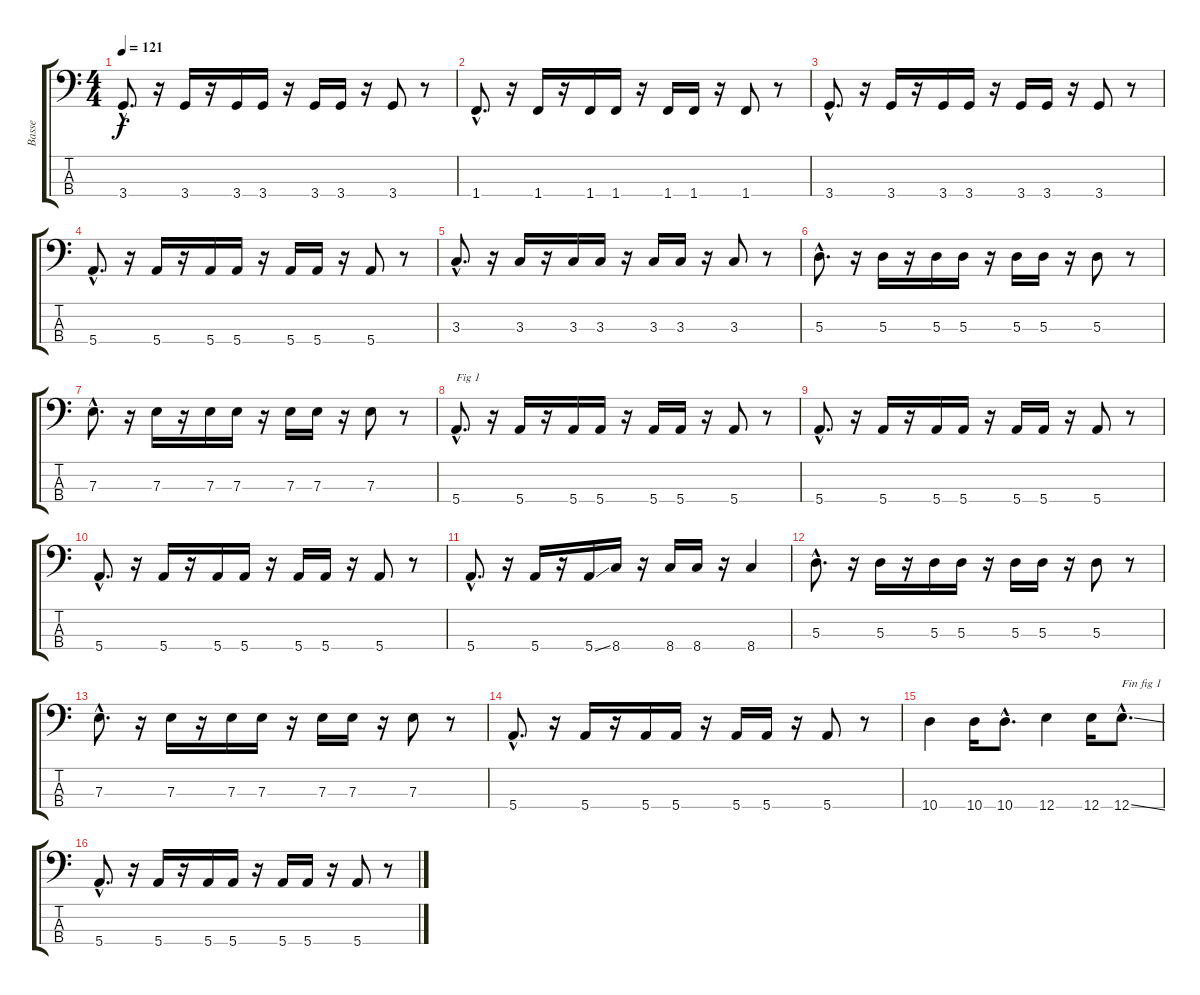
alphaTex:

\track ("Basse" "Basse") {instrument synthbass2}
\staff {score tabs}
\tuning (G2 D2 A1 E1) {hide}
\ts (4 4)
\tempo 121
\clef f4
\ks c
3.4{hac}.8{d dy f} r.16 3.4.16 r.16 3.4.16 3.4.16 r.16 3.4.16 3.4.16 r.16 3.4.8 r.8 |
1.4{hac}.8{d} r.16 1.4.16 r.16 1.4.16 1.4.16 r.16 1.4.16 1.4.16 r.16 1.4.8 r.8 |
3.4{hac}.8{d} r.16 3.4.16 r.16 3.4.16 3.4.16 r.16 3.4.16 3.4.16 r.16 3.4.8 r.8 |
5.4{hac}.8{d} r.16 5.4.16 r.16 5.4.16 5.4.16 r.16 5.4.16 5.4.16 r.16 5.4.8 r.8 |
3.3{hac}.8{d} r.16 3.3.16 r.16 3.3.16 3.3.16 r.16 3.3.16 3.3.16 r.16 3.3.8 r.8 |
5.3{hac}.8{d} r.16 5.3.16 r.16 5.3.16 5.3.16 r.16 5.3.16 5.3.16 r.16 5.3.8 r.8 |
7.3{hac}.8{d} r.16 7.3.16 r.16 7.3.16 7.3.16 r.16 7.3.16 7.3.16 r.16 7.3.8 r.8 |
5.4{hac}.8{d txt "Fig 1"} r.16 5.4.16 r.16 5.4.16 5.4.16 r.16 5.4.16 5.4.16 r.16 5.4.8 r.8 |
5.4{hac}.8{d} r.16 5.4.16 r.16 5.4.16 5.4.16 r.16 5.4.16 5.4.16 r.16 5.4.8 r.8 |
5.4{hac}.8{d} r.16 5.4.16 r.16 5.4.16 5.4.16 r.16 5.4.16 5.4.16 r.16 5.4.8 r.8 |
5.4{hac}.8{d} r.16 5.4.16 r.16 5.4{ss}.16 8.4.16 r.16 8.4.16 8.4.16 r.16 8.4.4 |
5.3{hac}.8{d} r.16 5.3.16 r.16 5.3.16 5.3.16 r.16 5.3.16 5.3.16 r.16 5.3.8 r.8 |
7.3{hac}.8{d} r.16 7.3.16 r.16 7.3.16 7.3.16 r.16 7.3.16 7.3.16 r.16 7.3.8 r.8 |
5.4{hac}.8{d} r.16 5.4.16 r.16 5.4.16 5.4.16 r.16 5.4.16 5.4.16 r.16 5.4.8 r.8 |
10.4.4 10.4.16 10.4{hac}.8{d} 12.4.4 12.4.16 12.4{ss hac}.8{d txt "Fin fig 1"} |
5.4{hac}.8{d} r.16 5.4.16 r.16 5.4.16 5.4.16 r.16 5.4.16 5.4.16 r.16 5.4.8 r.8
